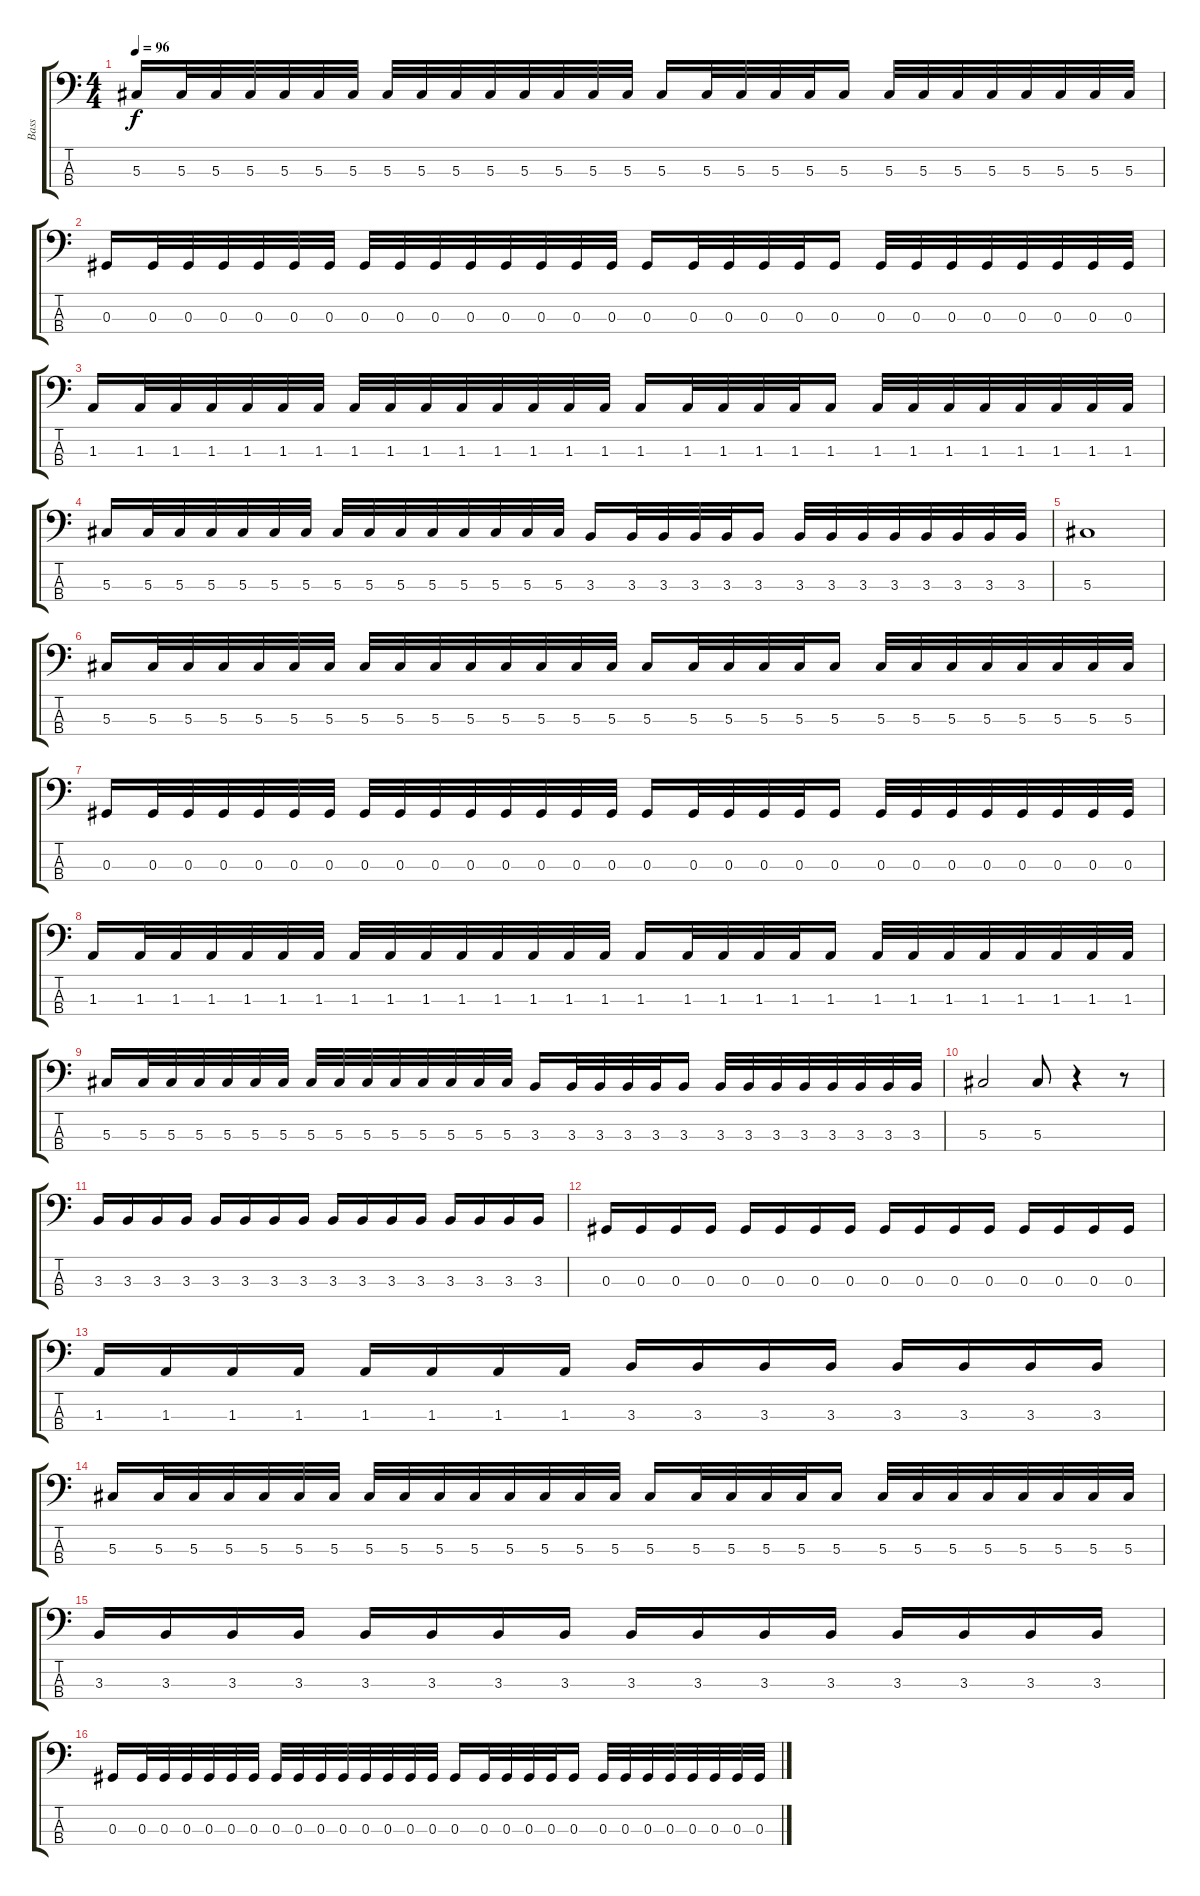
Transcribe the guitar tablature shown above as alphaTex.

\track ("Bass" "Bass") {instrument electricbassfinger}
\staff {score tabs}
\tuning (Gb2 Db2 Ab1 Eb1) {hide}
\ts (4 4)
\section ("" "")
\tempo 96
\clef f4
\ks c
5.3.16{dy f volume 14} 5.3.32 5.3.32 5.3.32 5.3.32 5.3.32 5.3.32 5.3.32 5.3.32 5.3.32 5.3.32 5.3.32 5.3.32 5.3.32 5.3.32 5.3.16 5.3.32 5.3.32 5.3.32 5.3.32 5.3.16 5.3.32 5.3.32 5.3.32 5.3.32 5.3.32 5.3.32 5.3.32 5.3.32 |
0.3.16 0.3.32 0.3.32 0.3.32 0.3.32 0.3.32 0.3.32 0.3.32 0.3.32 0.3.32 0.3.32 0.3.32 0.3.32 0.3.32 0.3.32 0.3.16 0.3.32 0.3.32 0.3.32 0.3.32 0.3.16 0.3.32 0.3.32 0.3.32 0.3.32 0.3.32 0.3.32 0.3.32 0.3.32 |
1.3.16 1.3.32 1.3.32 1.3.32 1.3.32 1.3.32 1.3.32 1.3.32 1.3.32 1.3.32 1.3.32 1.3.32 1.3.32 1.3.32 1.3.32 1.3.16 1.3.32 1.3.32 1.3.32 1.3.32 1.3.16 1.3.32 1.3.32 1.3.32 1.3.32 1.3.32 1.3.32 1.3.32 1.3.32 |
5.3.16 5.3.32 5.3.32 5.3.32 5.3.32 5.3.32 5.3.32 5.3.32 5.3.32 5.3.32 5.3.32 5.3.32 5.3.32 5.3.32 5.3.32 3.3.16 3.3.32 3.3.32 3.3.32 3.3.32 3.3.16 3.3.32 3.3.32 3.3.32 3.3.32 3.3.32 3.3.32 3.3.32 3.3.32 |
5.3.1 |
5.3.16{volume 14} 5.3.32 5.3.32 5.3.32 5.3.32 5.3.32 5.3.32 5.3.32 5.3.32 5.3.32 5.3.32 5.3.32 5.3.32 5.3.32 5.3.32 5.3.16 5.3.32 5.3.32 5.3.32 5.3.32 5.3.16 5.3.32 5.3.32 5.3.32 5.3.32 5.3.32 5.3.32 5.3.32 5.3.32 |
0.3.16 0.3.32 0.3.32 0.3.32 0.3.32 0.3.32 0.3.32 0.3.32 0.3.32 0.3.32 0.3.32 0.3.32 0.3.32 0.3.32 0.3.32 0.3.16 0.3.32 0.3.32 0.3.32 0.3.32 0.3.16 0.3.32 0.3.32 0.3.32 0.3.32 0.3.32 0.3.32 0.3.32 0.3.32 |
1.3.16 1.3.32 1.3.32 1.3.32 1.3.32 1.3.32 1.3.32 1.3.32 1.3.32 1.3.32 1.3.32 1.3.32 1.3.32 1.3.32 1.3.32 1.3.16 1.3.32 1.3.32 1.3.32 1.3.32 1.3.16 1.3.32 1.3.32 1.3.32 1.3.32 1.3.32 1.3.32 1.3.32 1.3.32 |
5.3.16 5.3.32 5.3.32 5.3.32 5.3.32 5.3.32 5.3.32 5.3.32 5.3.32 5.3.32 5.3.32 5.3.32 5.3.32 5.3.32 5.3.32 3.3.16 3.3.32 3.3.32 3.3.32 3.3.32 3.3.16 3.3.32 3.3.32 3.3.32 3.3.32 3.3.32 3.3.32 3.3.32 3.3.32 |
\section ("" "")
5.3.2 5.3.8 r.4 r.8 |
3.3.16 3.3.16 3.3.16 3.3.16 3.3.16 3.3.16 3.3.16 3.3.16 3.3.16 3.3.16 3.3.16 3.3.16 3.3.16 3.3.16 3.3.16 3.3.16 |
0.3.16 0.3.16 0.3.16 0.3.16 0.3.16 0.3.16 0.3.16 0.3.16 0.3.16 0.3.16 0.3.16 0.3.16 0.3.16 0.3.16 0.3.16 0.3.16 |
1.3.16 1.3.16 1.3.16 1.3.16 1.3.16 1.3.16 1.3.16 1.3.16 3.3.16 3.3.16 3.3.16 3.3.16 3.3.16 3.3.16 3.3.16 3.3.16 |
5.3.16 5.3.32 5.3.32 5.3.32 5.3.32 5.3.32 5.3.32 5.3.32 5.3.32 5.3.32 5.3.32 5.3.32 5.3.32 5.3.32 5.3.32 5.3.16 5.3.32 5.3.32 5.3.32 5.3.32 5.3.16 5.3.32 5.3.32 5.3.32 5.3.32 5.3.32 5.3.32 5.3.32 5.3.32 |
3.3.16 3.3.16 3.3.16 3.3.16 3.3.16 3.3.16 3.3.16 3.3.16 3.3.16 3.3.16 3.3.16 3.3.16 3.3.16 3.3.16 3.3.16 3.3.16 |
0.3.16 0.3.32 0.3.32 0.3.32 0.3.32 0.3.32 0.3.32 0.3.32 0.3.32 0.3.32 0.3.32 0.3.32 0.3.32 0.3.32 0.3.32 0.3.16 0.3.32 0.3.32 0.3.32 0.3.32 0.3.16 0.3.32 0.3.32 0.3.32 0.3.32 0.3.32 0.3.32 0.3.32 0.3.32
